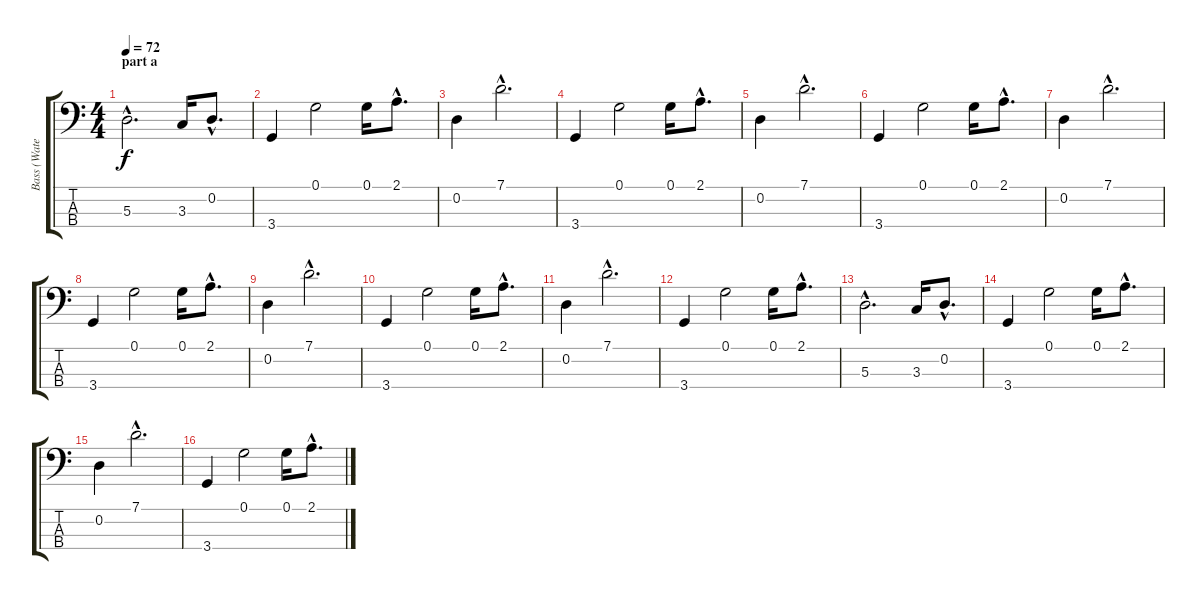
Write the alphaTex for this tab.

\track ("Bass (Waters)" "Bass (Wate") {instrument electricbasspick}
\staff {score tabs}
\tuning (G2 D2 A1 E1) {hide}
\ts (4 4)
\section ("" "part a")
\tempo 72
\clef f4
\ks c
5.3{hac}.2{d dy f instrument electricbasspick} 3.3.16 0.2{hac}.8{d} |
3.4.4 0.1.2 0.1.16 2.1{hac}.8{d} |
0.2.4 7.1{hac}.2{d} |
3.4.4 0.1.2 0.1.16 2.1{hac}.8{d} |
0.2.4 7.1{hac}.2{d} |
3.4.4 0.1.2 0.1.16 2.1{hac}.8{d} |
0.2.4 7.1{hac}.2{d} |
3.4.4 0.1.2 0.1.16 2.1{hac}.8{d} |
0.2.4 7.1{hac}.2{d} |
3.4.4 0.1.2 0.1.16 2.1{hac}.8{d} |
0.2.4 7.1{hac}.2{d} |
3.4.4 0.1.2 0.1.16 2.1{hac}.8{d} |
5.3{hac}.2{d} 3.3.16 0.2{hac}.8{d} |
3.4.4 0.1.2 0.1.16 2.1{hac}.8{d} |
0.2.4 7.1{hac}.2{d} |
3.4.4 0.1.2 0.1.16 2.1{hac}.8{d}
